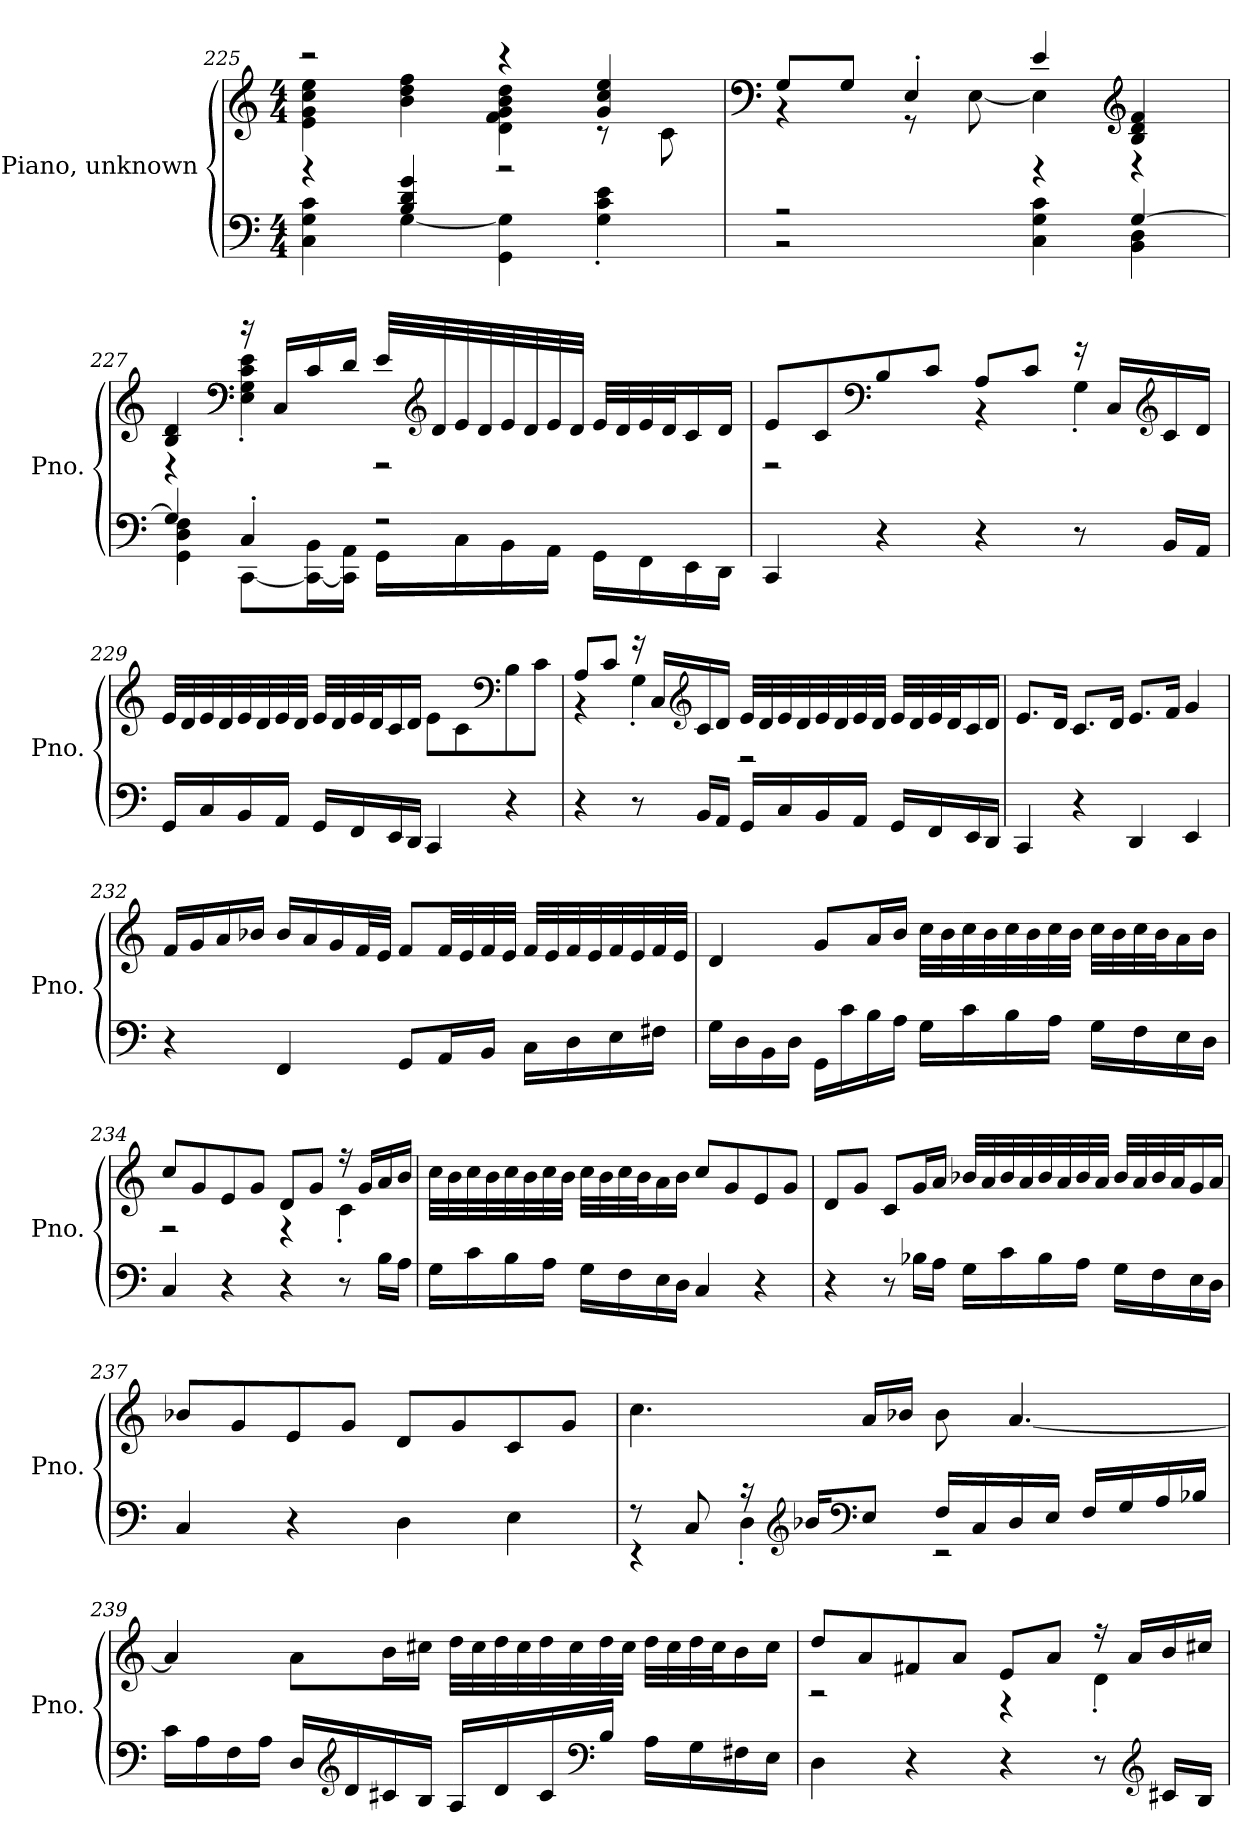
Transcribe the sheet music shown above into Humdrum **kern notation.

**kern	**kern
*part1	*part1
*staff2	*staff1
*I"Piano, unknown	*
*I'Pno.	*
*clefF4	*clefG2
*k[]	*k[]
*M4/4	*M4/4
=225	=225
*^	*^
4r	4C\ 4G\ 4c\	2r	4e\ 4g\ 4cc\ 4ee\
4B/ 4d/ 4g/	[4G\	.	4b\ 4dd\ 4ff\
2r	4GG\ 4G\]	4r	4d\ 4f\ 4g\ 4b\ 4dd\
.	4G\' 4c\' 4e\'	4g/ 4cc/ 4ee/	8r
.	.	.	8c\
=226	=226	=226	=226
*	*	*clefF4	*
2r	2r	8G/L	4r
.	.	8G/J	.
.	.	4E'/	8r
.	.	.	[8E\
4r	4C\ 4G\ 4c\	4e/	4E\]
*	*	*clefG2	*
[4G/	4BB\ 4D\	4B/ 4d/ 4f/	4r
!!LO:LB:g=z	!!
=227	=227	=227	=227
4G/]	4GG\ 4D\ 4F\	4B/ 4d/	4r
*	*	*clefF4	*
4C'/	[8CC\L	16r	4E\' 4G\' 4c\' 4e\'
.	.	16C/LL	.
.	16CC\_ 16BB\L	16c/	.
.	16CC\] 16AA\JJ	16d/JJ	.
2r	16GG\LL	32e/LLL	2r
*	*	*clefG2	*
.	.	32d/	.
.	16C\	32e/	.
.	.	32d/	.
.	16BB\	32e/	.
.	.	32d/	.
.	16AA\JJ	32e/	.
.	.	32d/JJJ	.
.	16GG\LL	32e/LLL	.
.	.	32d/	.
.	16FF\	32e/	.
.	.	32d/J	.
.	16EE\	16c/	.
.	16DD\JJ	16d/JJ	.
*v	*v	*	*
=228	=228	=228
4CC/	8e/L	2r
.	8c/	.
*	*clefF4	*
4r	8B/	.
.	8c/J	.
4r	8A/L	4r
.	8c/J	.
8r	16r	4G'\
.	16C/LL	.
*	*clefG2	*
16BB/LL	16c/	.
16AA/JJ	16d/JJ	.
*	*v	*v
!!LO:LB:g=z
=229	=229
16GG/LL	32e/LLL
.	32d/
16C/	32e/
.	32d/
16BB/	32e/
.	32d/
16AA/JJ	32e/
.	32d/JJJ
16GG/LL	32e/LLL
.	32d/
16FF/	32e/
.	32d/J
16EE/	16c/
16DD/JJ	16d/JJ
4CC/	8e\L
.	8c\
*	*clefF4
4r	8B\
.	8c\J
=230	=230
*	*^
4r	8A/L	4r
.	8c/J	.
8r	16r	4G'\
.	16C/LL	.
*	*clefG2	*
16BB/LL	16c/	.
16AA/JJ	16d/JJ	.
16GG/LL	32e/LLL	2r
.	32d/	.
16C/	32e/	.
.	32d/	.
16BB/	32e/	.
.	32d/	.
16AA/JJ	32e/	.
.	32d/JJJ	.
16GG/LL	32e/LLL	.
.	32d/	.
16FF/	32e/	.
.	32d/J	.
16EE/	16c/	.
16DD/JJ	16d/JJ	.
*	*v	*v
!!LO:LB:g=z
=231	=231
4CC/	8.e/L
.	16d/Jk
4r	8.c/L
.	16d/Jk
4DD/	8.e/L
.	16f/Jk
4EE/	4g/
=232	=232
4r	16f/LL
.	16g/
.	16a/
.	16b-X/JJ
4FF/	16b-/LL
.	16a/
.	16g/
.	32f/L
.	32e/JJJ
8GG/L	8f/L
16AA/L	32f/LL
.	32e/
16BB/JJ	32f/
.	32e/JJJ
16C\LL	32f/LLL
.	32e/
16D\	32f/
.	32e/
16E\	32f/
.	32e/
16F#X\JJ	32f/
.	32e/JJJ
!!LO:LB:g=z
=233	=233
16G\LL	4d/
16D\	.
16BB\	.
16D\JJ	.
16GG\LL	8g/L
16c\	.
16B\	16a/L
16A\JJ	16b/JJ
16G\LL	32cc\LLL
.	32b\
16c\	32cc\
.	32b\
16B\	32cc\
.	32b\
16A\JJ	32cc\
.	32b\JJJ
16G\LL	32cc\LLL
.	32b\
16F\	32cc\
.	32b\J
16E\	16a\
16D\JJ	16b\JJ
=234	=234
*	*^
4C/	8cc/L	2r
.	8g/	.
4r	8e/	.
.	8g/J	.
4r	8d/L	4r
.	8g/J	.
8r	16r	4c'\
.	16g/LL	.
16B\LL	16a/	.
16A\JJ	16b/JJ	.
*	*v	*v
!!LO:LB:g=z
=235	=235
16G\LL	32cc\LLL
.	32b\
16c\	32cc\
.	32b\
16B\	32cc\
.	32b\
16A\JJ	32cc\
.	32b\JJJ
16G\LL	32cc\LLL
.	32b\
16F\	32cc\
.	32b\J
16E\	16a\
16D\JJ	16b\JJ
4C/	8cc/L
.	8g/
4r	8e/
.	8g/J
=236	=236
4r	8d/L
.	8g/J
8r	8c/L
16B-X\LL	16g/L
16A\JJ	16a/JJ
16G\LL	32b-X/LLL
.	32a/
16c\	32b-/
.	32a/
16B-\	32b-/
.	32a/
16A\JJ	32b-/
.	32a/JJJ
16G\LL	32b-/LLL
.	32a/
16F\	32b-/
.	32a/J
16E\	16g/
16D\JJ	16a/JJ
=237	=237
4C/	8b-X/L
.	8g/
4r	8e/
.	8g/J
4D\	8d/L
.	8g/
4E\	8c/
.	8g/J
!!LO:PB:g=z
=238	=238
*^	*
8r	4r	4.cc\
8C/	.	.
16r	4D'\	.
*clefG2	*	*
16b-X/KL	.	.
*clefF4	*	*
8E/J	.	16a/LL
.	.	16b-X/JJ
16F/LL	2r	8b-\
16C/	.	.
16D/	.	[4.a/
16E/JJ	.	.
16F/LL	.	.
16G/	.	.
16A/	.	.
16B-X/JJ	.	.
*v	*v	*
=239	=239
16c\LL	4a/]
16A\	.
16F\	.
16A\JJ	.
16D/LL	8a\L
*clefG2	*
16d/	.
16c#X/	16b\L
16B/JJ	16cc#X\JJ
16A/LL	32dd\LLL
.	32cc#\
16d/	32dd\
.	32cc#\
16c#/	32dd\
.	32cc#\
*clefF4	*
16B/JJ	32dd\
.	32cc#\JJJ
16A\LL	32dd\LLL
.	32cc#\
16G\	32dd\
.	32cc#\J
16F#X\	16b\
16E\JJ	16cc#\JJ
!!LO:LB:g=z
=240	=240
*	*^
4D\	8dd/L	2r
.	8a/	.
4r	8f#X/	.
.	8a/J	.
4r	8e/L	4r
.	8a/J	.
8r	16r	4d'\
.	16a/LL	.
*clefG2	*	*
16c#X/LL	16b/	.
16B/JJ	16cc#X/JJ	.
*	*v	*v
=	=
*-	*-
